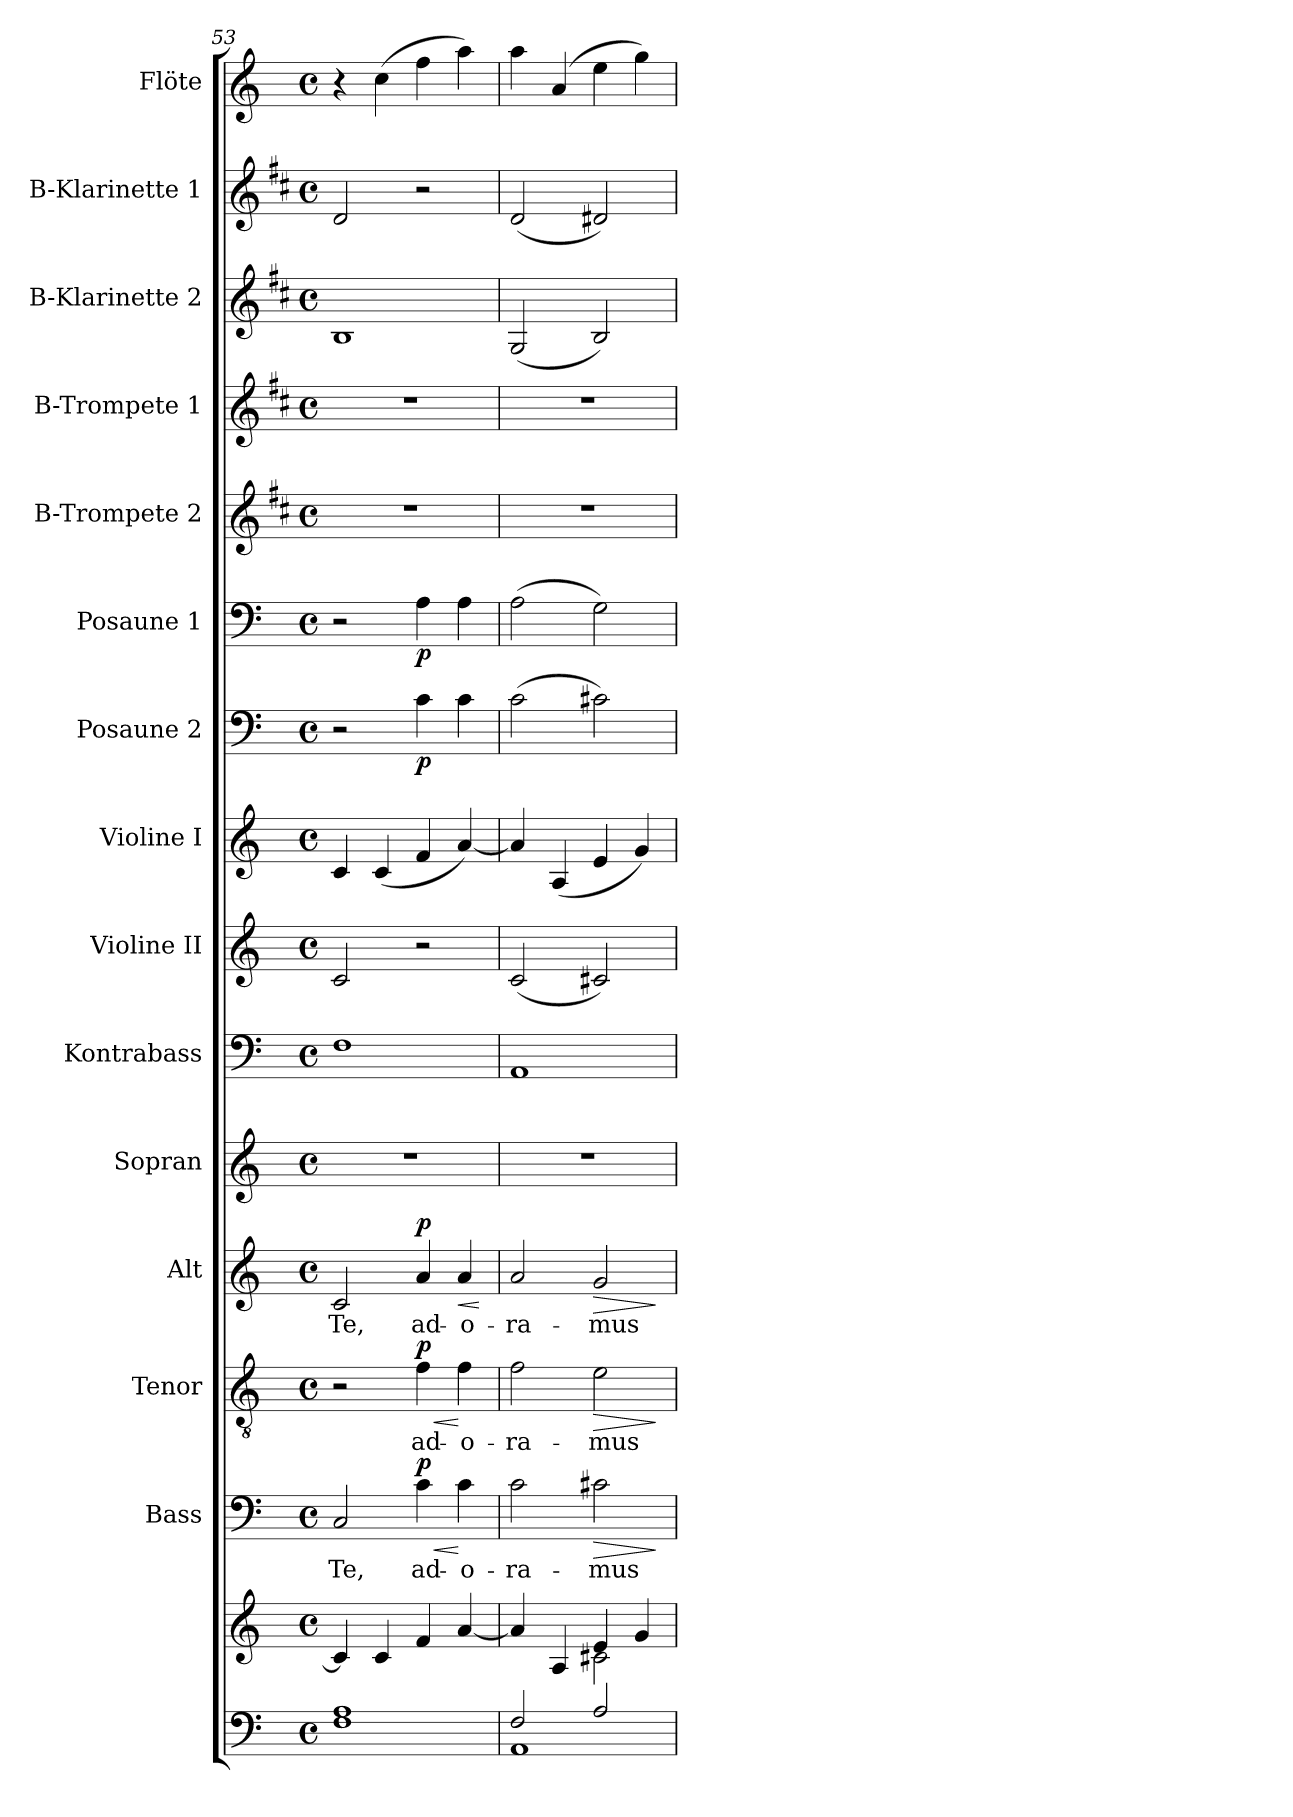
**kern	**kern	**kern	**text	**dynam	**kern	**text	**dynam	**kern	**text	**dynam	**kern	**kern	**kern	**kern	**kern	**dynam	**kern	**dynam	**kern	**kern	**kern	**kern	**kern
*part15	*part15	*part14	*part14	*part14	*part13	*part13	*part13	*part12	*part12	*part12	*part11	*part10	*part9	*part8	*part7	*part7	*part6	*part6	*part5	*part4	*part3	*part2	*part1
*staff16	*staff15	*staff14	*staff14	*staff14	*staff13	*staff13	*staff13	*staff12	*staff12	*staff12	*staff11	*staff10	*staff9	*staff8	*staff7	*staff7	*staff6	*staff6	*staff5	*staff4	*staff3	*staff2	*staff1
*	*	*I"Bass	*	*	*I"Tenor	*	*	*I"Alt	*	*	*I"Sopran	*I"Kontrabass	*I"Violine II	*I"Violine I	*I"Posaune 2	*	*I"Posaune 1	*	*I"B-Trompete 2	*I"B-Trompete 1	*I"B-Klarinette 2	*I"B-Klarinette 1	*I"Flöte
*	*	*I'B.	*	*	*I'T.	*	*	*I'A.	*	*	*I'S.	*I'Kb.	*I'Vl. II	*I'Vl. I	*I'Pos. 2	*	*I'Pos. 1	*	*I'B Trp. 2	*I'B Trp. 1	*I'B Kl. 2	*I'B Kl. 1	*I'Fl.
*clefF4	*clefG2	*clefF4	*	*	*clefGv2	*	*	*clefG2	*	*	*clefG2	*clefF4	*clefG2	*clefG2	*clefF4	*	*clefF4	*	*clefG2	*clefG2	*clefG2	*clefG2	*clefG2
*	*	*	*	*	*	*	*	*	*	*	*	*ITrd7c12	*	*	*	*	*	*	*ITrd1c2	*ITrd1c2	*ITrd1c2	*ITrd1c2	*
*k[]	*k[]	*k[]	*	*	*k[]	*	*	*k[]	*	*	*k[]	*k[]	*k[]	*k[]	*k[]	*	*k[]	*	*k[]	*k[]	*k[]	*k[]	*k[]
*C:	*C:	*C:	*	*	*C:	*	*	*C:	*	*	*C:	*C:	*C:	*C:	*C:	*	*C:	*	*C:	*C:	*C:	*C:	*C:
*M4/4	*M4/4	*M4/4	*	*	*M4/4	*	*	*M4/4	*	*	*M4/4	*M4/4	*M4/4	*M4/4	*M4/4	*	*M4/4	*	*M4/4	*M4/4	*M4/4	*M4/4	*M4/4
*met(c)	*met(c)	*met(c)	*	*	*met(c)	*	*	*met(c)	*	*	*met(c)	*met(c)	*met(c)	*met(c)	*met(c)	*	*met(c)	*	*met(c)	*met(c)	*met(c)	*met(c)	*met(c)
=53	=53	=53	=53	=53	=53	=53	=53	=53	=53	=53	=53	=53	=53	=53	=53	=53	=53	=53	=53	=53	=53	=53	=53
*^	*	*	*	*	*	*	*	*	*	*	*	*	*	*	*	*	*	*	*	*	*	*	*
!	!	!	!	!LO:LY:b	!	!	!	!	!	!LO:LY:b	!	!	!	!	!	!	!	!	!	!	!	!	!	!
1A	1F	4c/]	2C/	Te,	.	2r	.	.	2c/	Te,	.	1r	1FF	2c/	4c/	2r	.	2r	.	1r	1r	1A	2c/	4r
.	.	4c/	.	.	.	.	.	.	.	.	.	.	.	.	(<4c/	.	.	.	.	.	.	.	.	(>4cc\
!	!	!	!	!LO:LY:b	!LO:HP:b	!	!LO:LY:b	!LO:HP:b	!	!LO:LY:b	!	!	!	!	!	!	!	!	!	!	!	!	!	!
!	!	!	!	!	!LO:DY:n=1:a	!	!	!LO:DY:n=1:a	!	!	!LO:DY:a	!	!	!	!	!	!LO:DY:b	!	!LO:DY:b	!	!	!	!	!
.	.	4f/	4c\	ad-	< p	4f\	ad-	< p	4a/	ad-	p	.	.	2r	4f/	4c\	p	4A\	p	.	.	.	2r	4ff\
!	!	!	!	!LO:LY:b	!	!	!LO:LY:b	!	!	!LO:LY:b	!LO:HP:b	!	!	!	!	!	!	!	!	!	!	!	!	!
.	.	[4a/	4c\	-o-	[	4f\	-o-	[	4a/	-o-	<	.	.	.	[4a/)	4c\	.	4A\	.	.	.	.	.	4aa\)
*v	*v	*	*	*	*	*	*	*	*	*	*	*	*	*	*	*	*	*	*	*	*	*	*	*
.	.	.	.	.	.	.	.	.	.	[	.	.	.	.	.	.	.	.	.	.	.	.	.
=54	=54	=54	=54	=54	=54	=54	=54	=54	=54	=54	=54	=54	=54	=54	=54	=54	=54	=54	=54	=54	=54	=54	=54
*^	*^	*	*	*	*	*	*	*	*	*	*	*	*	*	*	*	*	*	*	*	*	*	*
!	!	!	!	!	!LO:LY:b	!	!	!LO:LY:b	!	!	!LO:LY:b	!	!	!	!	!	!	!	!	!	!	!	!	!	!
2F/	1AA	4a/]	2ryy	2c\	-ra-	.	2f\	-ra-	.	2a/	-ra-	.	1r	1AAA	(<2c/	4a/]	(>2c\	.	(>2A\	.	1r	1r	(<2F/	(<2c/	4aa\
.	.	4A/	.	.	.	.	.	.	.	.	.	.	.	.	.	(<4A/	.	.	.	.	.	.	.	.	(4a/
!	!	!	!	!	!LO:LY:b	!LO:HP:b	!	!LO:LY:b	!LO:HP:b	!	!LO:LY:b	!LO:HP:b	!	!	!	!	!	!	!	!	!	!	!	!	!
2A/	.	4e/	2c#X\	2c#X\	-mus	>	2e\	-mus	>	2g/	-mus	>	.	.	2c#X/)	4e/	2c#X\)	.	2G\)	.	.	.	2A/)	2c#X/)	4ee\
.	.	4g/	.	.	.	.	.	.	.	.	.	.	.	.	.	4g/)	.	.	.	.	.	.	.	.	4gg\)
*v	*v	*	*	*	*	*	*	*	*	*	*	*	*	*	*	*	*	*	*	*	*	*	*	*	*
*	*v	*v	*	*	*	*	*	*	*	*	*	*	*	*	*	*	*	*	*	*	*	*	*	*
.	.	.	.	]	.	.	]	.	.	]	.	.	.	.	.	.	.	.	.	.	.	.	.
=	=	=	=	=	=	=	=	=	=	=	=	=	=	=	=	=	=	=	=	=	=	=	=
*-	*-	*-	*-	*-	*-	*-	*-	*-	*-	*-	*-	*-	*-	*-	*-	*-	*-	*-	*-	*-	*-	*-	*-
